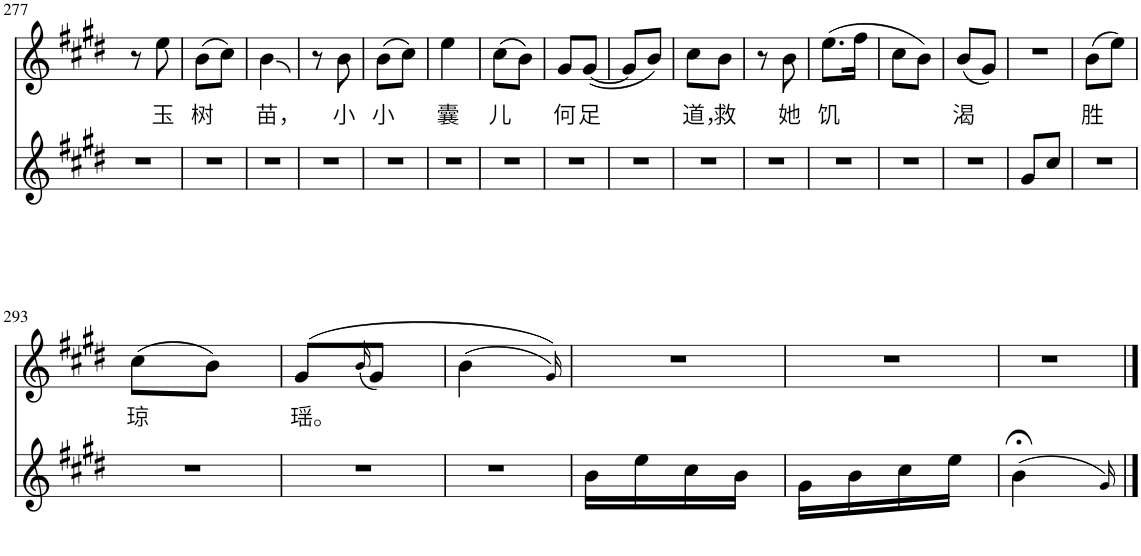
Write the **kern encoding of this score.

**kern	**kern	**text
*part2	*part1	*part1
*staff2	*staff1	*staff1
*I"Piano	*I"Piano	*
*I'Pno	*I'Pno	*
!!LO:PB:g=z
*clefG2	*clefG2	*
*k[f#c#g#d#]	*k[f#c#g#d#]	*
*M1/4	*M1/4	*
=277	=277	=277
4r	8r	.
!	!	!LO:LY:b
.	8ee\	玉
=278	=278	=278
!	!	!LO:LY:b
4r	(8b\L	树
.	8cc#\J)	.
=279	=279	=279
!	!	!LO:LY:b
4r	4b\	苗，
=280	=280	=280
4r	8r	.
!	!	!LO:LY:b
.	8b\	小
=281	=281	=281
!	!	!LO:LY:b
4r	(8b\L	小
.	8cc#\J)	.
=282	=282	=282
!	!	!LO:LY:b
4r	4ee\	囊
=283	=283	=283
!	!	!LO:LY:b
4r	(8cc#\L	儿
.	8b\J)	.
=284	=284	=284
!	!	!LO:LY:b
4r	8g#/L	何
!	!	!LO:LY:b
.	([8g#/J	足
=285	=285	=285
4r	8g#/L]	.
.	8b/J)	.
=286	=286	=286
!	!	!LO:LY:b
4r	8cc#\L	道，
!	!	!LO:LY:b
.	8b\J	救
=287	=287	=287
4r	8r	.
!	!	!LO:LY:b
.	8b\	她
=288	=288	=288
!	!	!LO:LY:b
4r	(8.ee\L	饥
.	16ff#\Jk	.
=289	=289	=289
4r	8cc#\L	.
.	8b\J)	.
=290	=290	=290
!	!	!LO:LY:b
4r	(8b/L	渴
.	8g#/J)	.
=291	=291	=291
8g#/L	4r	.
8cc#/J	.	.
=292	=292	=292
!	!	!LO:LY:b
4r	(8b\L	胜
.	8ee\J)	.
!!LO:LB:g=z
=293	=293	=293
!	!	!LO:LY:b
4r	(8cc#\L	琼
.	8b\J)	.
=294	=294	=294
!	!	!LO:LY:b
4r	(8g#/L	瑶。
.	(16qb/	.
.	8g#/J)	.
=295	=295	=295
4r	(4b\	.
.	16qg#/))	.
=296	=296	=296
16b\LL	4r	.
16ee\	.	.
16cc#\	.	.
16b\JJ	.	.
=297	=297	=297
16g#\LL	4r	.
16b\	.	.
16cc#\	.	.
16ee\JJ	.	.
=298	=298	=298
(4b;<\	4r	.
16qg#/)	.	.
==	==	==
*-	*-	*-
